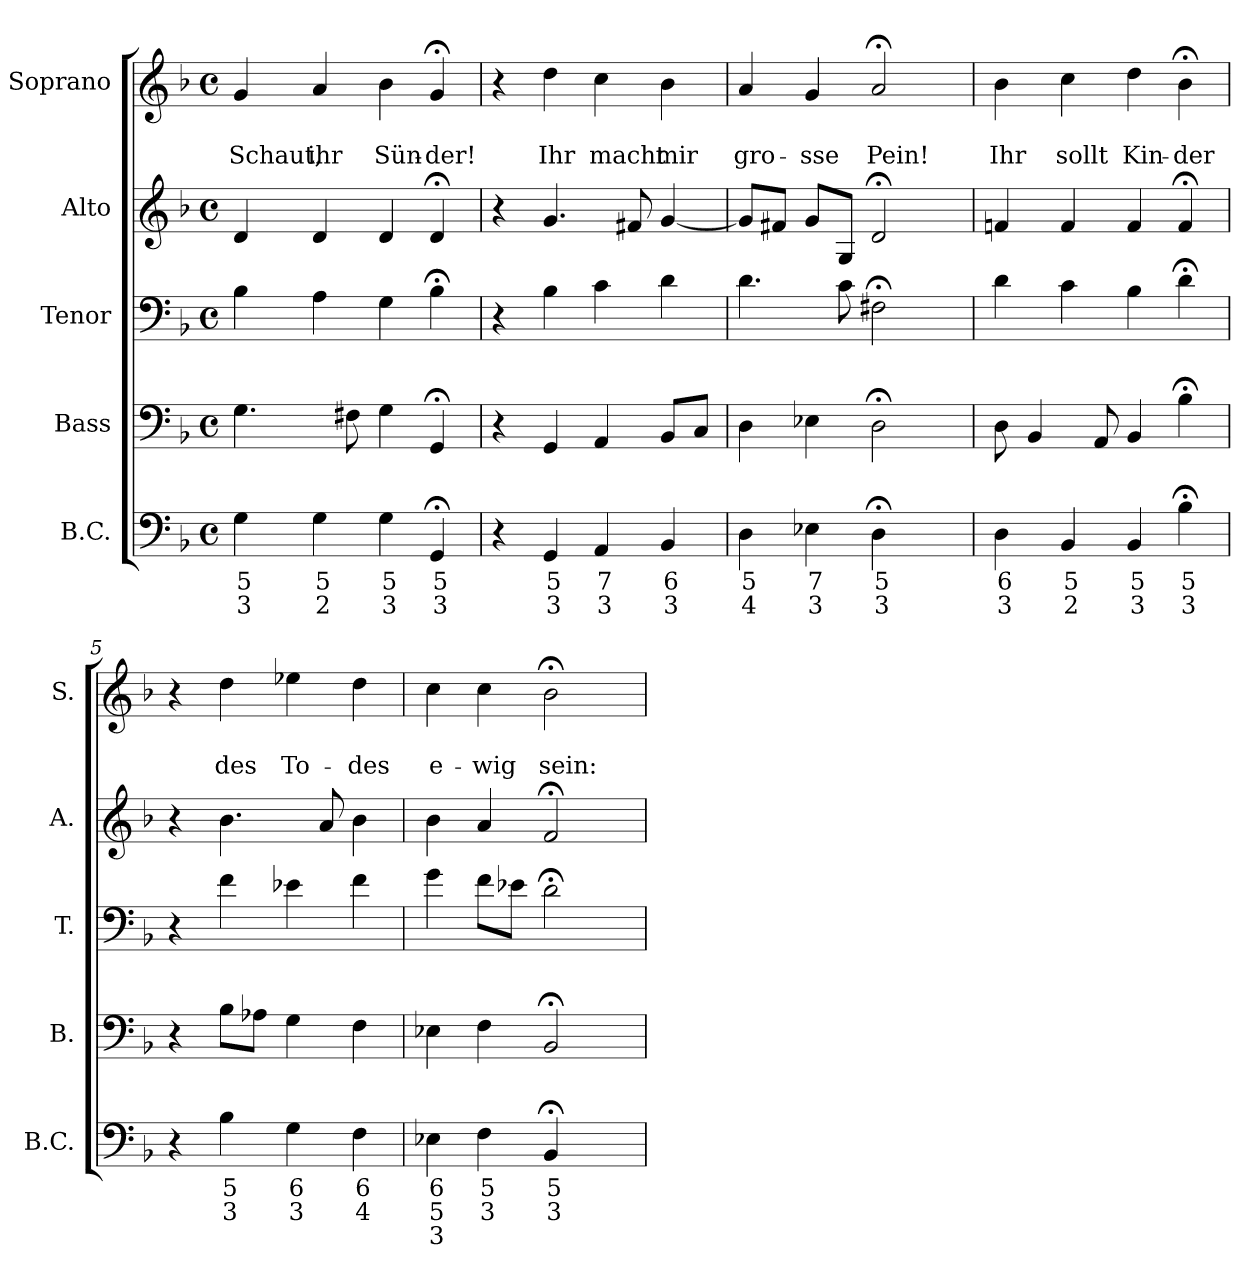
**kern	**text	**text	**text	**kern	**kern	**kern	**kern	**text	**text
*part5	*part5	*part5	*part5	*part4	*part3	*part2	*part1	*part1	*part1
*staff5	*staff5	*staff5	*staff5	*staff4	*staff3	*staff2	*staff1	*staff1	*staff1
*I"B.C.	*	*	*	*I"Bass	*I"Tenor	*I"Alto	*I"Soprano	*	*
*I'B.C.	*	*	*	*I'B.	*I'T.	*I'A.	*I'S.	*	*
*clefF4	*	*	*	*clefF4	*clefF4	*clefG2	*clefG2	*	*
*k[b-]	*	*	*	*k[b-]	*k[b-]	*k[b-]	*k[b-]	*	*
*d:	*	*	*	*F:	*F:	*F:	*d:	*	*
*M4/4	*	*	*	*M4/4	*M4/4	*M4/4	*M4/4	*	*
*met(c)	*	*	*	*met(c)	*met(c)	*met(c)	*met(c)	*	*
=1	=1	=1	=1	=1	=1	=1	=1	=1	=1
4Gi	5	3	.	4.G\	4B-\	4d/	4g/	.	Schaut,
4Gi	5	2	.	.	4A\	4d/	4a/	.	ihr
.	.	.	.	8F#X\	.	.	.	.	.
4Gi	5	3	.	4G\	4G\	4d/	4b-\	.	Sün-
4GG;<i	5	3	.	4GG;</	4B-;<\	4d;</	4g;</	.	-der!
=2	=2	=2	=2	=2	=2	=2	=2	=2	=2
4r	.	.	.	4r	4r	4r	4r	.	.
4GGi	5	3	.	4GG/	4B-\	4.g/	4dd\	.	Ihr
4AAi	7	3	.	4AA/	4c\	.	4cc\	.	macht
.	.	.	.	.	.	8f#X/	.	.	.
4BB-i	6	3	.	8BB-/L	4d\	[4g/	4b-\	.	mir
.	.	.	.	8C/J	.	.	.	.	.
=3	=3	=3	=3	=3	=3	=3	=3	=3	=3
4Di	5	4	.	4D\	4.d\	8g/L]	4a/	.	gro-
.	.	.	.	.	.	8f#X/J	.	.	.
4E-Xi	7	3	.	4E-X\	.	8g/L	4g/	.	-sse
.	.	.	.	.	8c\	8G/J	.	.	.
4D;<i	5	3	.	2D;<\	2F#X;<\	2d;</	2a;</	.	Pein!
4ryy	.	.	.	.	.	.	.	.	.
=4	=4	=4	=4	=4	=4	=4	=4	=4	=4
4Di	6	3	.	8D\	4d\	4fn/	4b-\	.	Ihr
.	.	.	.	4BB-/	.	.	.	.	.
4BB-i	5	2	.	.	4c\	4f/	4cc\	.	sollt
.	.	.	.	8AA/	.	.	.	.	.
4BB-i	5	3	.	4BB-/	4B-\	4f/	4dd\	.	Kin-
4B-;<i	5	3	.	4B-;<\	4d;<\	4f;</	4b-;<\	.	-der
=5	=5	=5	=5	=5	=5	=5	=5	=5	=5
4r	.	.	.	4r	4r	4r	4r	.	.
4B-i	5	3	.	8B-\L	4f\	4.b-\	4dd\	.	des
.	.	.	.	8A-X\J	.	.	.	.	.
4Gi	6	3	.	4G\	4e-X\	.	4ee-X\	.	To-
.	.	.	.	.	.	8a/	.	.	.
4Fi	6	4	.	4F\	4f\	4b-\	4dd\	.	-des
=6	=6	=6	=6	=6	=6	=6	=6	=6	=6
4E-Xi	6	5	3	4E-X\	4g\	4b-\	4cc\	.	e-
4Fi	5	3	.	4F\	8f\L	4a/	4cc\	.	-wig
.	.	.	.	.	8e-X\J	.	.	.	.
4BB-;<i	5	3	.	2BB-;</	2d;<\	2f;</	2b-;<\	.	sein:
4ryy	.	.	.	.	.	.	.	.	.
=	=	=	=	=	=	=	=	=	=
*-	*-	*-	*-	*-	*-	*-	*-	*-	*-
